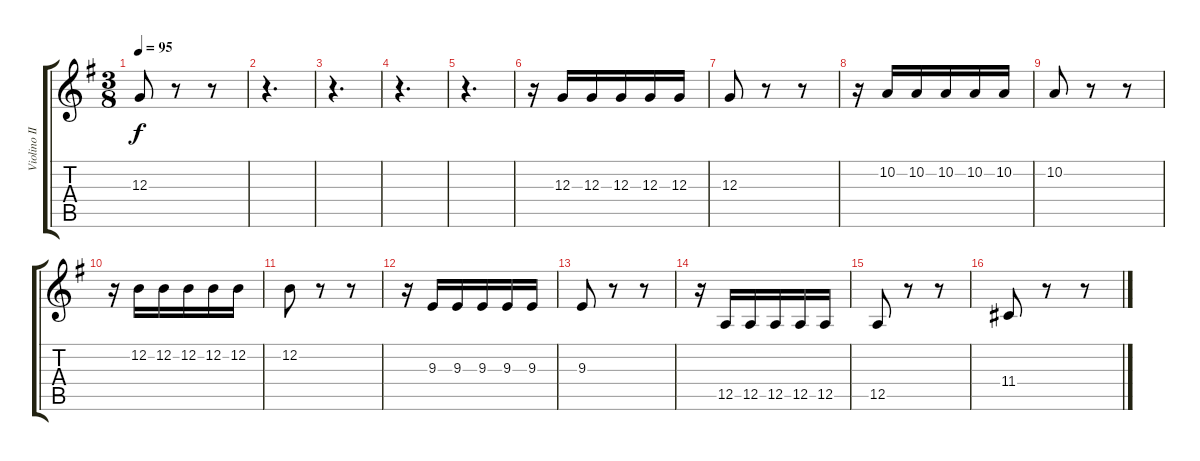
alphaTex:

\track ("Violino II. di ripieno" "Violino II") {instrument violin}
\staff {score tabs}
\tuning (E4 B3 G3 D3 A2 E2) {hide}
\ts (3 8)
\tempo 95
\clef g2
\ks g
12.3.8{dy f} r.8 r.8 |
r.4{d} |
r.4{d} |
r.4{d} |
r.4{d} |
r.16 12.3.16{beam merge} 12.3.16 12.3.16{beam merge} 12.3.16 12.3.16 |
12.3.8 r.8 r.8 |
r.16 10.2.16{beam merge} 10.2.16 10.2.16{beam merge} 10.2.16 10.2.16 |
10.2.8 r.8 r.8 |
r.16 12.2.16{beam merge} 12.2.16 12.2.16{beam merge} 12.2.16 12.2.16 |
12.2.8 r.8 r.8 |
r.16 9.3.16{beam merge} 9.3.16 9.3.16{beam merge} 9.3.16 9.3.16 |
9.3.8 r.8 r.8 |
r.16 12.5.16{beam merge} 12.5.16 12.5.16{beam merge} 12.5.16 12.5.16 |
12.5.8 r.8 r.8 |
11.4.8 r.8 r.8
